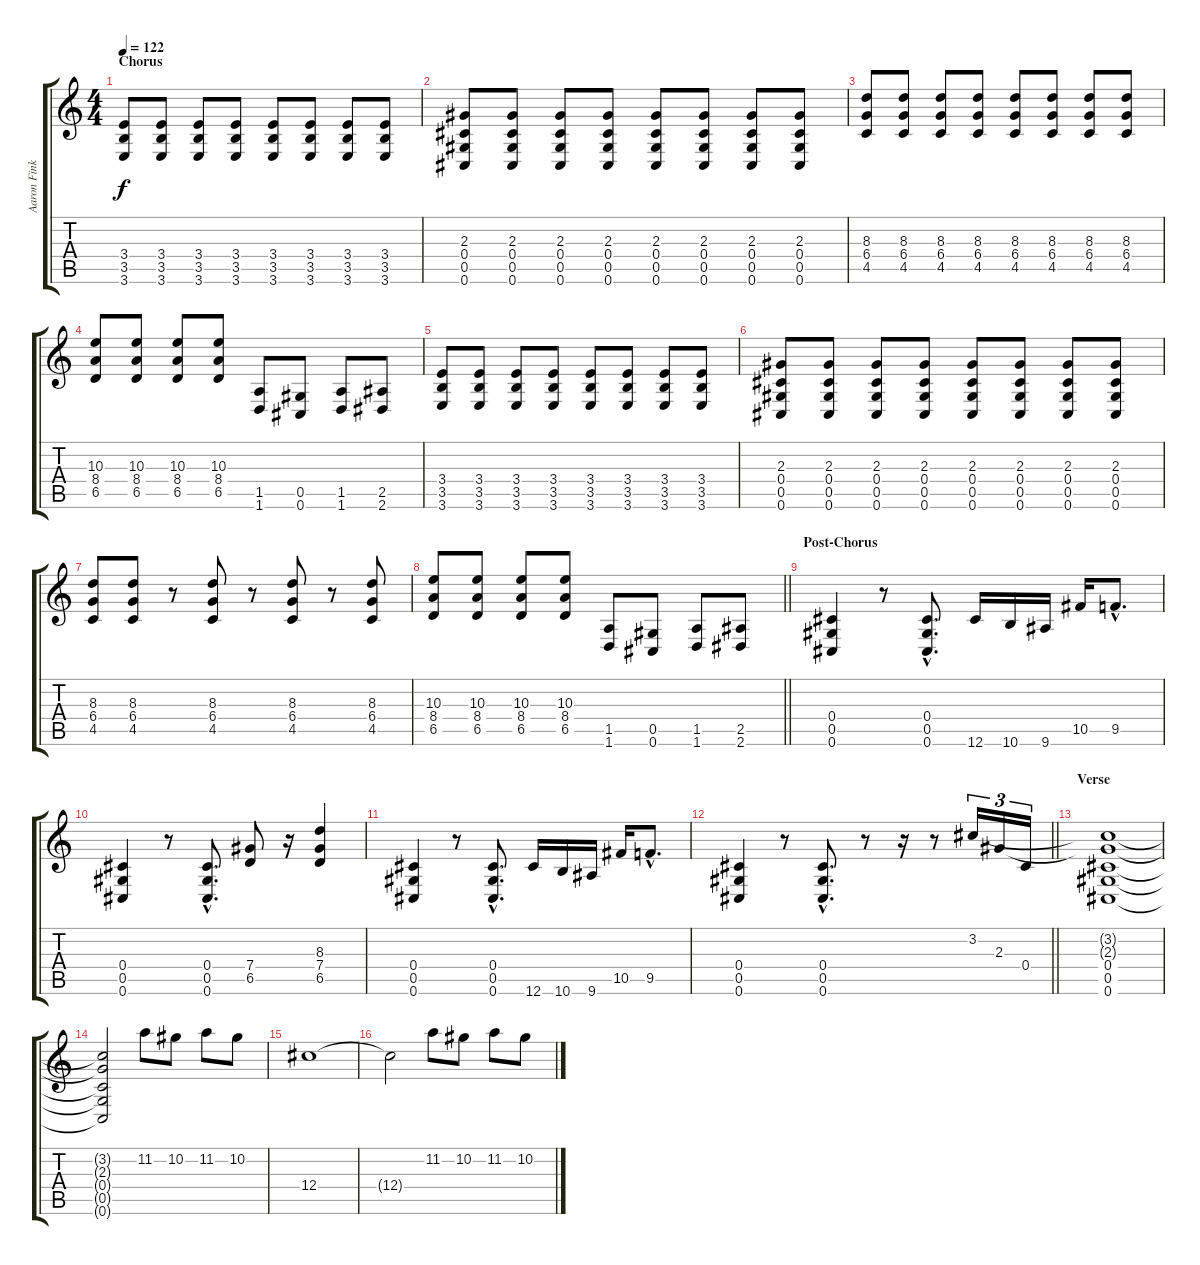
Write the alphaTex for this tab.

\track ("Aaron Fink [Guitar]" "Aaron Fink") {instrument distortionguitar}
\staff {score tabs}
\tuning (Eb4 Bb3 Gb3 Db3 Ab2 Db2) {hide}
\ts (4 4)
\section ("" "Chorus")
\tempo 122
\clef g2
\ks c
(3.4 3.5 3.6).8{dy f instrument distortionguitar} (3.4 3.5 3.6).8 (3.4 3.5 3.6).8 (3.4 3.5 3.6).8 (3.4 3.5 3.6).8 (3.4 3.5 3.6).8 (3.4 3.5 3.6).8 (3.4 3.5 3.6).8 |
(2.3 0.4 0.5 0.6).8 (2.3 0.4 0.5 0.6).8 (2.3 0.4 0.5 0.6).8 (2.3 0.4 0.5 0.6).8 (2.3 0.4 0.5 0.6).8 (2.3 0.4 0.5 0.6).8 (2.3 0.4 0.5 0.6).8 (2.3 0.4 0.5 0.6).8 |
(8.3 6.4 4.5).8 (8.3 6.4 4.5).8 (8.3 6.4 4.5).8 (8.3 6.4 4.5).8 (8.3 6.4 4.5).8 (8.3 6.4 4.5).8 (8.3 6.4 4.5).8 (8.3 6.4 4.5).8 |
(10.3 8.4 6.5).8 (10.3 8.4 6.5).8 (10.3 8.4 6.5).8 (10.3 8.4 6.5).8 (1.5 1.6).8 (0.5 0.6).8 (1.5 1.6).8 (2.5 2.6).8 |
(3.4 3.5 3.6).8 (3.4 3.5 3.6).8 (3.4 3.5 3.6).8 (3.4 3.5 3.6).8 (3.4 3.5 3.6).8 (3.4 3.5 3.6).8 (3.4 3.5 3.6).8 (3.4 3.5 3.6).8 |
(2.3 0.4 0.5 0.6).8 (2.3 0.4 0.5 0.6).8 (2.3 0.4 0.5 0.6).8 (2.3 0.4 0.5 0.6).8 (2.3 0.4 0.5 0.6).8 (2.3 0.4 0.5 0.6).8 (2.3 0.4 0.5 0.6).8 (2.3 0.4 0.5 0.6).8 |
(8.3 6.4 4.5).8 (8.3 6.4 4.5).8 r.8 (8.3 6.4 4.5).8 r.8 (8.3 6.4 4.5).8 r.8 (8.3 6.4 4.5).8 |
\barLineRight lightlight
(10.3 8.4 6.5).8 (10.3 8.4 6.5).8 (10.3 8.4 6.5).8 (10.3 8.4 6.5).8 (1.5 1.6).8 (0.5 0.6).8 (1.5 1.6).8 (2.5 2.6).8 |
\section ("" "Post-Chorus")
(0.4 0.5 0.6).4 r.8 (0.4{hac} 0.5{hac} 0.6{hac}).8{d} 12.6.16 10.6.16 9.6.16 10.5.16 9.5{hac}.8{d} |
(0.4 0.5 0.6).4 r.8 (0.4{hac} 0.5{hac} 0.6{hac}).8{d} (7.4 6.5).8 r.16 (8.3 7.4 6.5).4 |
(0.4 0.5 0.6).4 r.8 (0.4{hac} 0.5{hac} 0.6{hac}).8{d} 12.6.16 10.6.16 9.6.16 10.5.16 9.5{hac}.8{d} |
\barLineRight lightlight
(0.4 0.5 0.6).4 r.8 (0.4{hac} 0.5{hac} 0.6{hac}).8{d} r.8 r.16 r.8 3.2.16{tu (3 2)} 2.3.16{tu (3 2)} 0.4.16{tu (3 2)} |
\section ("" "Verse")
(3.2{t} 2.3{t} 0.4 0.5 0.6).1 |
(3.2{t} 2.3{t} 0.4{t} 0.5{t} 0.6{t}).2 11.2.8 10.2.8 11.2.8 10.2.8 |
12.4.1 |
12.4{t}.2 11.2.8 10.2.8 11.2.8 10.2.8
